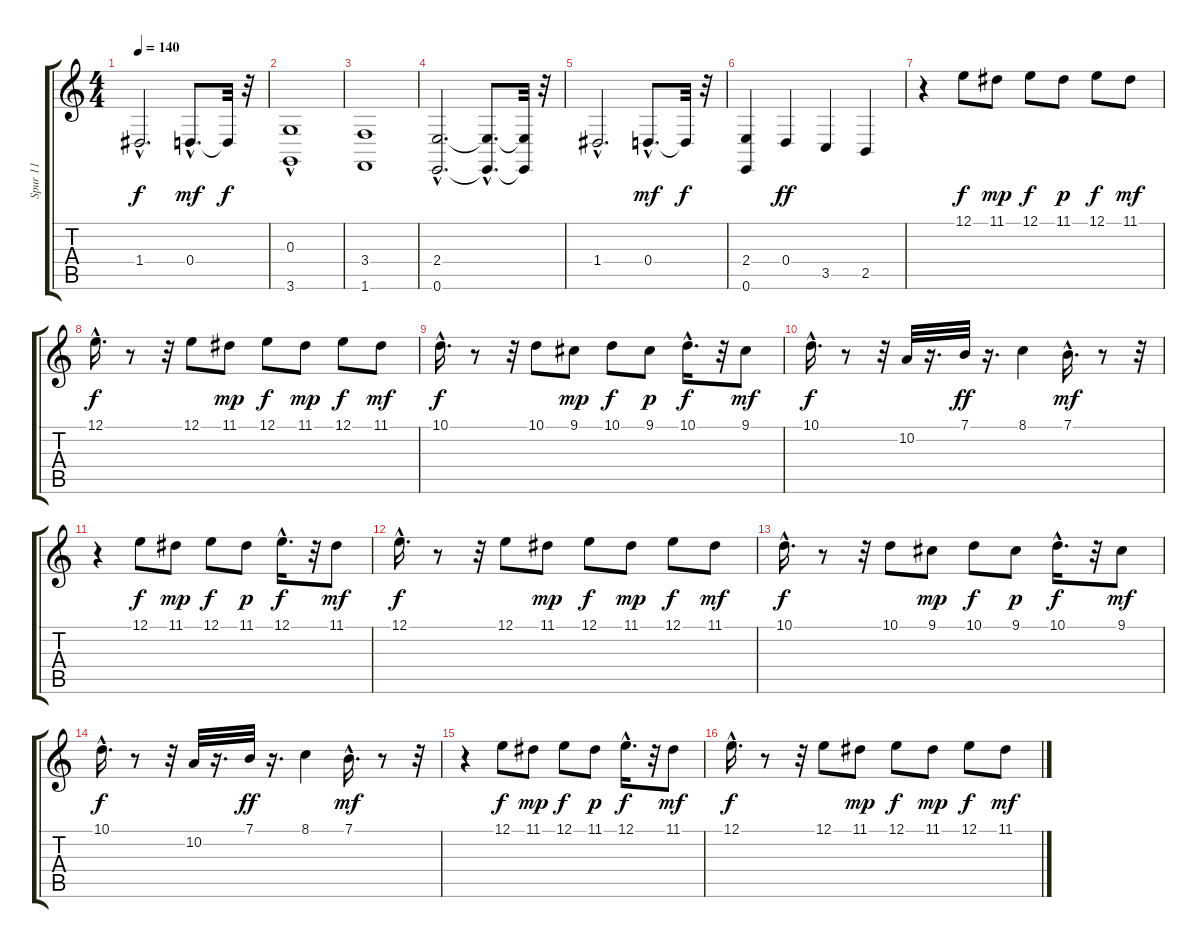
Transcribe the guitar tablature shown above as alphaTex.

\track ("Spur 11" "Spur 11") {instrument stringensemble1}
\staff {score tabs}
\tuning (E4 B3 G3 D3 A2 E2) {hide}
\ts (4 4)
\tempo 140
\clef g2
\ks c
1.4{hac}.2{d dy f} 0.4{hac}.8{d dy mf} 0.4{t}.32{dy f} r.32 |
(0.3{hac} 3.6).1 |
(3.4 1.6).1 |
(2.4{hac} 0.6{hac}).2{d} (2.4{hac t} 0.6{hac t}).8{d} (2.4{t} 0.6{t}).32 r.32 |
1.4{hac}.2{d} 0.4{hac}.8{d dy mf} 0.4{t}.32{dy f} r.32 |
(2.4 0.6).4 0.4.4{dy ff} 3.5.4 2.5.4 |
r.4 12.1.8{dy f} 11.1.8{dy mp} 12.1.8{dy f} 11.1.8{dy p} 12.1.8{dy f} 11.1.8{dy mf} |
12.1{hac}.16{d dy f} r.8 r.32 12.1.8 11.1.8{dy mp} 12.1.8{dy f} 11.1.8{dy mp} 12.1.8{dy f} 11.1.8{dy mf} |
10.1{hac}.16{d dy f} r.8 r.32 10.1.8 9.1.8{dy mp} 10.1.8{dy f} 9.1.8{dy p} 10.1{hac}.16{d dy f} r.32 9.1.8{dy mf} |
10.1{hac}.16{d dy f} r.8 r.32 10.2.32 r.16{d} 7.1.32{dy ff} r.16{d} 8.1.4 7.1{hac}.16{d dy mf} r.8 r.32 |
r.4 12.1.8{dy f} 11.1.8{dy mp} 12.1.8{dy f} 11.1.8{dy p} 12.1{hac}.16{d dy f} r.32 11.1.8{dy mf} |
12.1{hac}.16{d dy f} r.8 r.32 12.1.8 11.1.8{dy mp} 12.1.8{dy f} 11.1.8{dy mp} 12.1.8{dy f} 11.1.8{dy mf} |
10.1{hac}.16{d dy f} r.8 r.32 10.1.8 9.1.8{dy mp} 10.1.8{dy f} 9.1.8{dy p} 10.1{hac}.16{d dy f} r.32 9.1.8{dy mf} |
10.1{hac}.16{d dy f} r.8 r.32 10.2.32 r.16{d} 7.1.32{dy ff} r.16{d} 8.1.4 7.1{hac}.16{d dy mf} r.8 r.32 |
r.4 12.1.8{dy f} 11.1.8{dy mp} 12.1.8{dy f} 11.1.8{dy p} 12.1{hac}.16{d dy f} r.32 11.1.8{dy mf} |
12.1{hac}.16{d dy f} r.8 r.32 12.1.8 11.1.8{dy mp} 12.1.8{dy f} 11.1.8{dy mp} 12.1.8{dy f} 11.1.8{dy mf}
